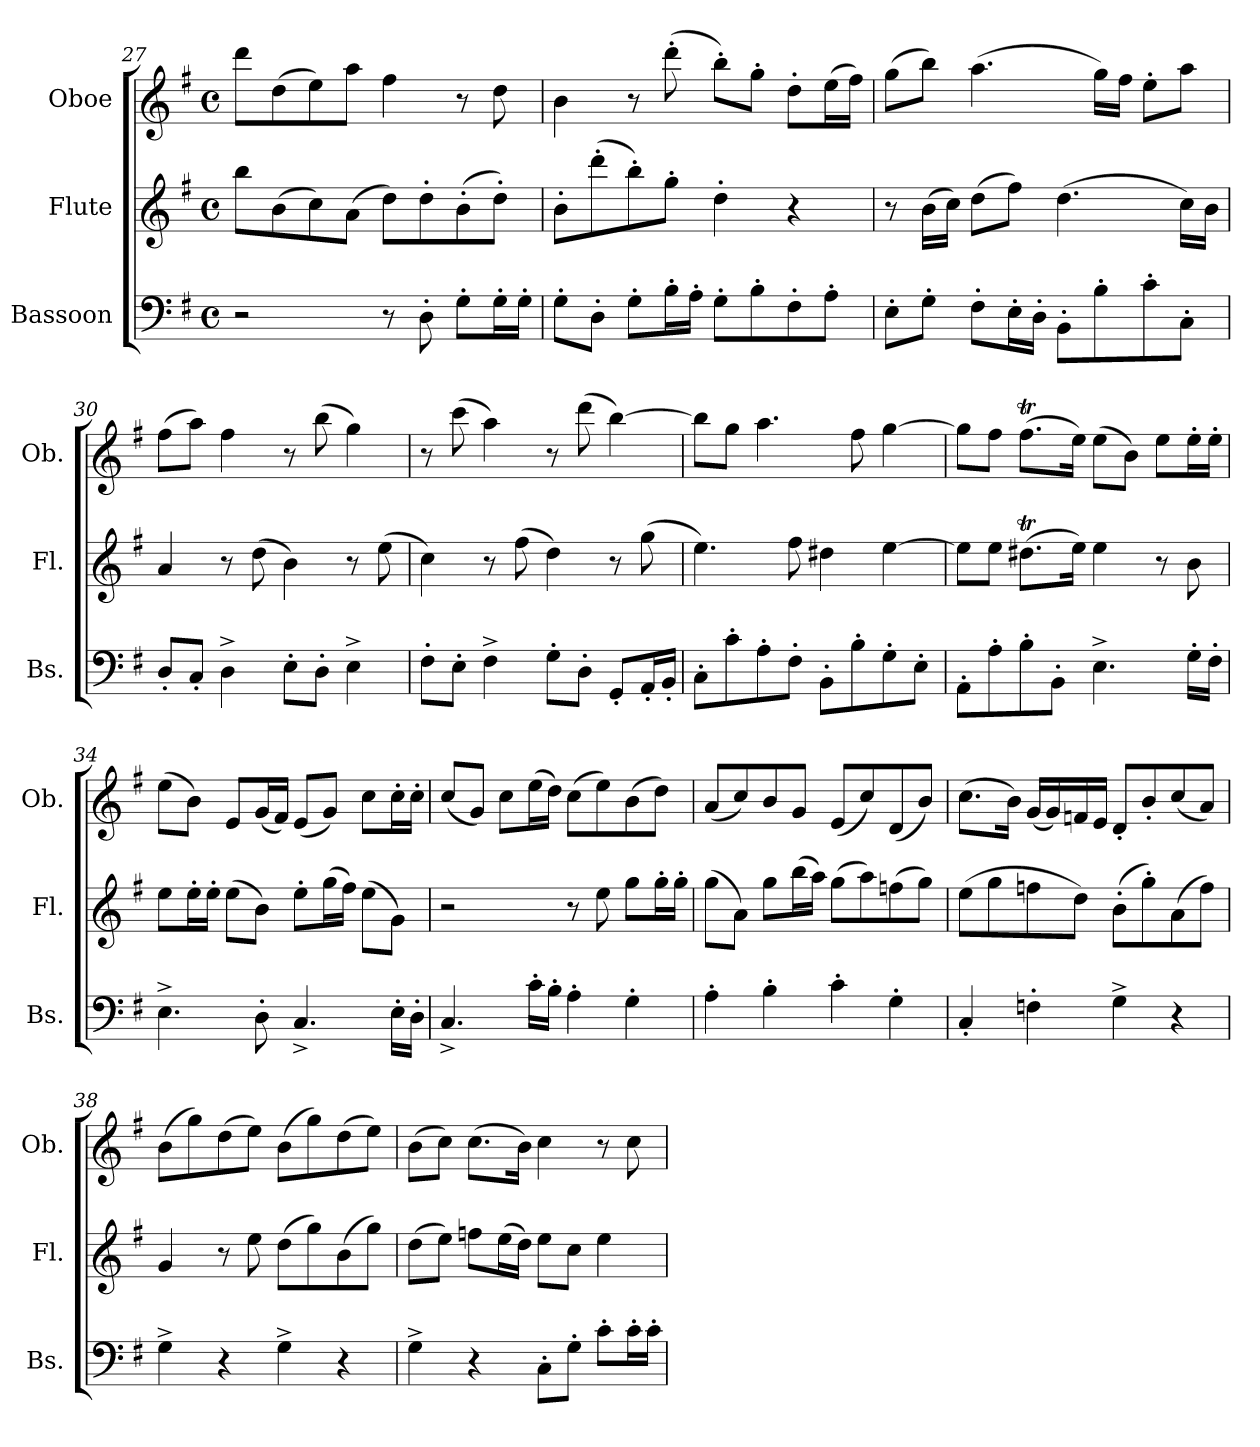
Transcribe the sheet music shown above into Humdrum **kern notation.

**kern	**kern	**kern
*part3	*part2	*part1
*staff3	*staff2	*staff1
*I"Bassoon	*I"Flute	*I"Oboe
*I'Bs.	*I'Fl.	*I'Ob.
*clefF4	*clefG2	*clefG2
*k[f#]	*k[f#]	*k[f#]
*M4/4	*M4/4	*M4/4
*met(c)	*met(c)	*met(c)
=27	=27	=27
2r	8bb\L	8ddd\L
.	(>8b\	(>8dd\
.	8cc\)	8ee\)
.	(>8a\J	8aa\J
8r	8dd\L)	4ff#\
8D'\	8dd'\	.
8G'\L	(>8b'\	8r
16G'\L	8dd'\J)	8dd\
16G'\JJ	.	.
!!LO:LB:g=z
=28	=28	=28
8G'\L	8b'\L	4b\
8D'\J	(>8ddd'\	.
8G'\L	8bb'\)	8r
16B'\L	8gg'\J	(>8ddd'\
16A'\JJ	.	.
8G'\L	4dd'\	8bb'\L)
8B'\	.	8gg'\J
8F#'\	4r	8dd'\L
8A'\J	.	(>16ee\L
.	.	16ff#\JJ)
=29	=29	=29
8E'\L	8r	(>8gg\L
8G'\J	(>16b\LL	8bb\J)
.	16cc\JJ)	.
8F#'\L	(>8dd\L	(>4.aa\
16E'\L	8ff#\J)	.
16D'\JJ	.	.
8BB'\L	(>4.dd\	.
8B'\	.	16gg\LL)
.	.	16ff#\JJ
8c'\	.	8ee'\L
8C'\J	16cc\LL)	8aa\J
.	16b\JJ	.
=30	=30	=30
8D'/L	4a/	(>8ff#\L
8C'/J	.	8aa\J)
4D^\	8r	4ff#\
.	(>8dd\	.
8E'\L	4b\)	8r
8D'\J	.	(>8bb\
4E^\	8r	4gg\)
.	(>8ee\	.
=31	=31	=31
8F#'\L	4cc\)	8r
8E'\J	.	(>8ccc\
4F#^\	8r	4aa\)
.	(>8ff#\	.
8G'\L	4dd\)	8r
8D'\J	.	(>8ddd\
8GG'/L	8r	[4bb\)
16AA'/L	(>8gg\	.
16BB'/JJ	.	.
!!LO:LB:g=z
=32	=32	=32
8C'\L	4.ee\)	8bb\L]
8c'\	.	8gg\J
8A'\	.	4.aa\
8F#'\J	8ff#\	.
8BB'\L	4dd#X\	.
8B'\	.	8ff#\
8G'\	[4ee\	[4gg\
8E'\J	.	.
=33	=33	=33
8AA'\L	8ee\L]	8gg\L]
8A'\	8ee\J	8ff#\J
8B'\	(>8.dd#Xt\L	(>8.ff#t\L
8BB'\J	.	.
.	16ee\Jk)	16ee\Jk)
4.E^\	4ee\	(>8ee\L
.	.	8b\J)
.	8r	8ee\L
16G'\LL	8b\	16ee'\L
16F#'\JJ	.	16ee'\JJ
=34	=34	=34
4.E^\	8ee\L	(>8ee\L
.	16ee'\L	8b\J)
.	16ee'\JJ	.
.	(>8ee\L	8e/L
8D'\	8b\J)	(<16g/L
.	.	16f#/JJ)
4.C^/	8ee'\L	(<8e/L
.	(>16gg\L	8g/J)
.	16ff#\JJ)	.
.	(>8ee\L	8cc\L
16E'\LL	8g\J)	16cc'\L
16D'\JJ	.	16cc'\JJ
=35	=35	=35
4.C^/	2r	(<8cc/L
.	.	8g/J)
.	.	8cc\L
16c'\LL	.	(>16ee\L
16B'\JJ	.	16dd\JJ)
4A'\	8r	(>8cc\L
.	8ee\	8ee\)
4G'\	8gg\L	(>8b\
.	16gg'\L	8dd\J)
.	16gg'\JJ	.
!!LO:PB:g=z
=36	=36	=36
4A'\	(>8gg\L	(<8a/L
.	8a\J)	8cc/)
4B'\	8gg\L	8b/
.	(>16bb\L	8g/J
.	16aa\JJ)	.
4c'\	(>8gg\L	(<8e/L
.	8aa\)	8cc/)
4G'\	(>8ffn\	(<8d/
.	8gg\J)	8b/J)
=37	=37	=37
4C'/	(>8ee\L	(>8.cc\L
.	8gg\	.
.	.	16b\Jk)
4Fn'\	8ffn\	(<16g/LL
.	.	16g/)
.	8dd\J)	16fn/
.	.	16e/JJ
4G^\	(>8b'\L	8d'/L
.	8gg'\)	8b'/
4r	(>8a\	(<8cc/
.	8ff\J)	8a/J)
=38	=38	=38
4G^\	4g/	(>8b\L
.	.	8gg\)
4r	8r	(>8dd\
.	8ee\	8ee\J)
4G^\	(>8dd\L	(>8b\L
.	8gg\)	8gg\)
4r	(>8b\	(>8dd\
.	8gg\J)	8ee\J)
=39	=39	=39
4G^\	(>8dd\L	(>8b\L
.	8ee\J)	8cc\J)
4r	8ffn\L	(>8.cc\L
.	(>16ee\L	.
.	16dd\JJ)	16b\Jk)
8C'\L	8ee\L	4cc\
8G'\J	8cc\J	.
8c'\L	4ee\	8r
16c'\L	.	8cc\
16c'\JJ	.	.
=	=	=
*-	*-	*-
